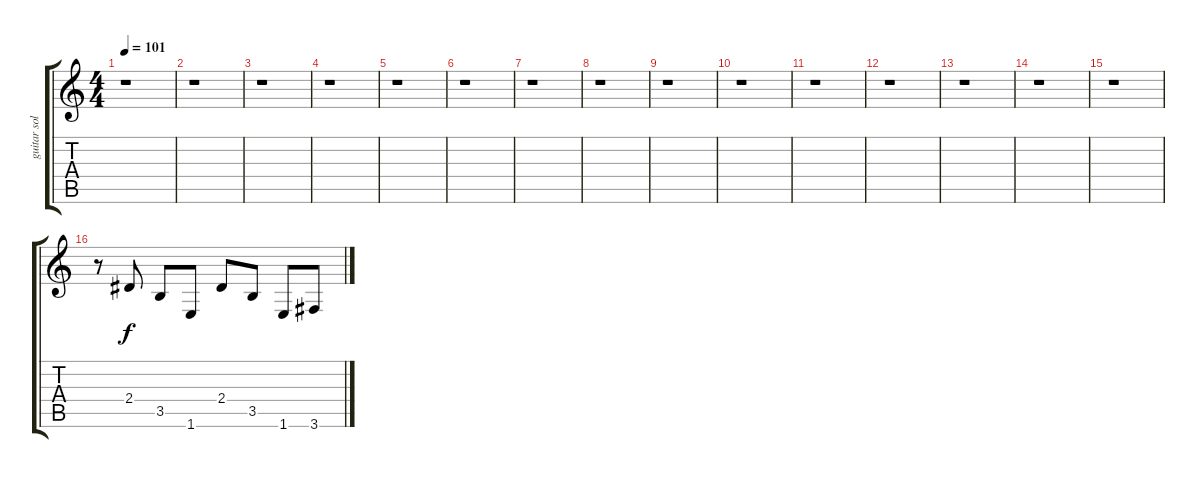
\track ("guitar solo" "guitar sol") {instrument electricguitarjazz}
\staff {score tabs}
\tuning (Eb4 Bb3 Gb3 Db3 Ab2 Eb2) {hide}
\ts (4 4)
\tempo 101
\clef g2
\ks c
r.1{dy f} |
r.1 |
r.1 |
r.1 |
r.1 |
r.1 |
r.1 |
r.1 |
r.1 |
r.1 |
r.1 |
r.1 |
r.1 |
r.1 |
r.1 |
r.8 2.4.8 3.5.8 1.6.8 2.4.8 3.5.8 1.6.8 3.6.8
